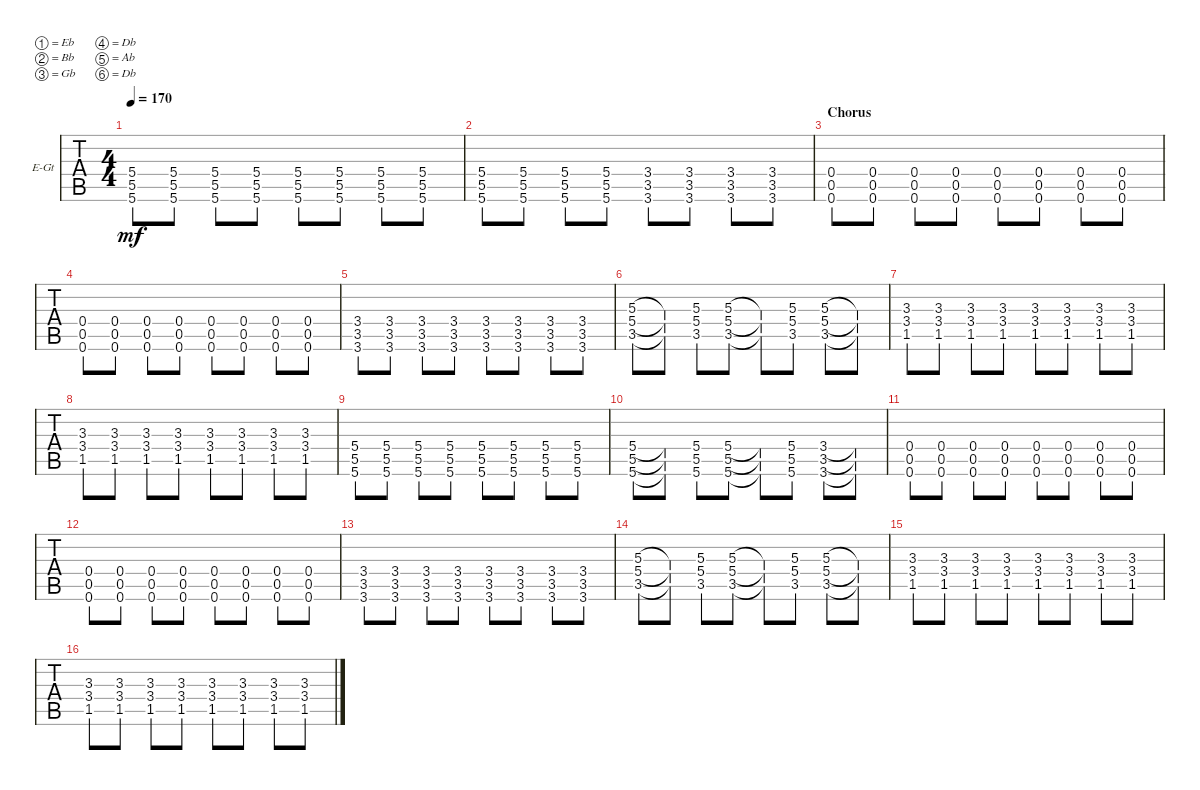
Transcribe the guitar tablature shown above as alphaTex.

\defaultSystemsLayout 4
\bracketExtendMode groupsimilarinstruments
\firstSystemTrackNameOrientation horizontal
\otherSystemsTrackNameOrientation horizontal
\track ("Guitar 2" "E-Gt") {instrument distortionguitar}
\staff {tabs}
\tuning (Eb4 Bb3 Gb3 Db3 Ab2 Db2)
\ts (4 4)
\tempo 170
\clef g2
\ks c
(5.6 5.5 5.4).8{dy mf} (5.6 5.4 5.5).8 (5.6 5.5 5.4).8 (5.6 5.4 5.5).8 (5.6 5.5 5.4).8 (5.6 5.4 5.5).8 (5.6 5.5 5.4).8 (5.6 5.5 5.4).8 |
(5.4 5.5 5.6).8 (5.4 5.5 5.6).8 (5.5 5.4 5.6).8 (5.5 5.4 5.6).8 (3.6 3.5 3.4).8 (3.5 3.4 3.6).8 (3.5 3.4 3.6).8 (3.5 3.4 3.6).8 |
\section ("" "Chorus")
(0.6 0.5 0.4).8 (0.6 0.5 0.4).8 (0.6 0.5 0.4).8 (0.6 0.5 0.4).8 (0.6 0.5 0.4).8 (0.6 0.5 0.4).8 (0.6 0.5 0.4).8 (0.6 0.5 0.4).8 |
(0.6 0.5 0.4).8 (0.6 0.5 0.4).8 (0.6 0.5 0.4).8 (0.6 0.5 0.4).8 (0.6 0.5 0.4).8 (0.6 0.5 0.4).8 (0.6 0.5 0.4).8 (0.6 0.5 0.4).8 |
(3.6 3.5 3.4).8 (3.6 3.5 3.4).8 (3.6 3.5 3.4).8 (3.6 3.5 3.4).8 (3.6 3.5 3.4).8 (3.6 3.5 3.4).8 (3.6 3.5 3.4).8 (3.6 3.5 3.4).8 |
(3.5 5.4 5.3).8 (3.5{t} 5.3{t} 5.4{t}).8 (3.5 5.4 5.3).8 (3.5 5.3 5.4).8 (3.5{t} 5.4{t} 5.3{t}).8 (3.5 5.3 5.4).8 (3.5 5.4 5.3).8 (3.5{t} 5.3{t} 5.4{t}).8 |
(1.5 3.4 3.3).8 (1.5 3.4 3.3).8 (1.5 3.4 3.3).8 (1.5 3.4 3.3).8 (1.5 3.4 3.3).8 (1.5 3.4 3.3).8 (1.5 3.4 3.3).8 (1.5 3.4 3.3).8 |
(1.5 3.4 3.3).8 (1.5 3.4 3.3).8 (1.5 3.4 3.3).8 (1.5 3.4 3.3).8 (1.5 3.4 3.3).8 (1.5 3.4 3.3).8 (1.5 3.4 3.3).8 (1.5 3.4 3.3).8 |
(5.6 5.5 5.4).8 (5.6 5.4 5.5).8 (5.6 5.5 5.4).8 (5.6 5.4 5.5).8 (5.6 5.5 5.4).8 (5.6 5.4 5.5).8 (5.6 5.5 5.4).8 (5.5 5.4 5.6).8 |
(5.6 5.5 5.4).8 (5.4{t} 5.5{t} 5.6{t}).8 (5.6 5.4 5.5).8 (5.6 5.5 5.4).8 (5.6{t} 5.5{t} 5.4{t}).8 (5.6 5.4 5.5).8 (3.6 3.5 3.4).8 (3.6{t} 3.4{t} 3.5{t}).8 |
(0.6 0.5 0.4).8 (0.6 0.5 0.4).8 (0.6 0.5 0.4).8 (0.6 0.5 0.4).8 (0.6 0.5 0.4).8 (0.6 0.5 0.4).8 (0.6 0.5 0.4).8 (0.6 0.5 0.4).8 |
(0.6 0.5 0.4).8 (0.6 0.5 0.4).8 (0.6 0.5 0.4).8 (0.6 0.5 0.4).8 (0.6 0.5 0.4).8 (0.6 0.5 0.4).8 (0.6 0.5 0.4).8 (0.6 0.5 0.4).8 |
(3.6 3.5 3.4).8 (3.6 3.5 3.4).8 (3.6 3.5 3.4).8 (3.6 3.5 3.4).8 (3.6 3.5 3.4).8 (3.6 3.5 3.4).8 (3.6 3.5 3.4).8 (3.6 3.5 3.4).8 |
(3.5 5.4 5.3).8 (3.5{t} 5.4{t} 5.3{t}).8 (3.5 5.4 5.3).8 (3.5 5.4 5.3).8 (3.5{t} 5.4{t} 5.3{t}).8 (3.5 5.4 5.3).8 (3.5 5.4 5.3).8 (3.5{t} 5.4{t} 5.3{t}).8 |
(1.5 3.4 3.3).8 (1.5 3.4 3.3).8 (1.5 3.4 3.3).8 (1.5 3.4 3.3).8 (1.5 3.4 3.3).8 (1.5 3.4 3.3).8 (1.5 3.4 3.3).8 (1.5 3.4 3.3).8 |
(1.5 3.4 3.3).8 (1.5 3.4 3.3).8 (1.5 3.4 3.3).8 (1.5 3.4 3.3).8 (1.5 3.4 3.3).8 (1.5 3.4 3.3).8 (1.5 3.4 3.3).8 (1.5 3.4 3.3).8
